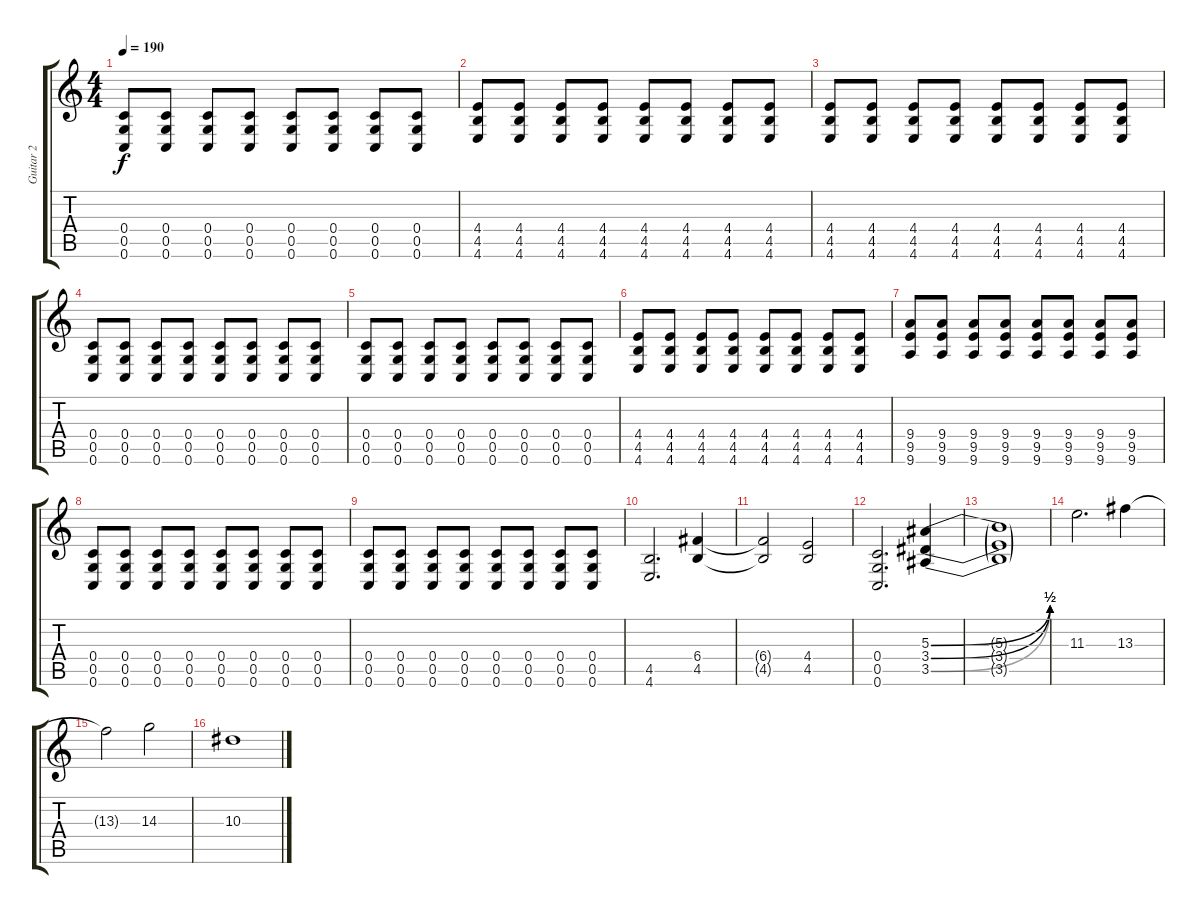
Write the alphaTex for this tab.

\track ("Guitar 2" "Guitar 2") {instrument overdrivenguitar}
\staff {score tabs}
\tuning (D4 A3 F3 C3 G2 C2) {hide}
\ts (4 4)
\tempo 190
\clef g2
\ks c
(0.4 0.5 0.6).8{dy f} (0.4 0.5 0.6).8 (0.4 0.5 0.6).8 (0.4 0.5 0.6).8 (0.4 0.5 0.6).8 (0.4 0.5 0.6).8 (0.4 0.5 0.6).8 (0.4 0.5 0.6).8 |
(4.4 4.5 4.6).8 (4.4 4.5 4.6).8 (4.4 4.5 4.6).8 (4.4 4.5 4.6).8 (4.4 4.5 4.6).8 (4.4 4.5 4.6).8 (4.4 4.5 4.6).8 (4.4 4.5 4.6).8 |
(4.4 4.5 4.6).8 (4.4 4.5 4.6).8 (4.4 4.5 4.6).8 (4.4 4.5 4.6).8 (4.4 4.5 4.6).8 (4.4 4.5 4.6).8 (4.4 4.5 4.6).8 (4.4 4.5 4.6).8 |
(0.4 0.5 0.6).8 (0.4 0.5 0.6).8 (0.4 0.5 0.6).8 (0.4 0.5 0.6).8 (0.4 0.5 0.6).8 (0.4 0.5 0.6).8 (0.4 0.5 0.6).8 (0.4 0.5 0.6).8 |
(0.4 0.5 0.6).8 (0.4 0.5 0.6).8 (0.4 0.5 0.6).8 (0.4 0.5 0.6).8 (0.4 0.5 0.6).8 (0.4 0.5 0.6).8 (0.4 0.5 0.6).8 (0.4 0.5 0.6).8 |
(4.4 4.5 4.6).8 (4.4 4.5 4.6).8 (4.4 4.5 4.6).8 (4.4 4.5 4.6).8 (4.4 4.5 4.6).8 (4.4 4.5 4.6).8 (4.4 4.5 4.6).8 (4.4 4.5 4.6).8 |
(9.4 9.5 9.6).8 (9.4 9.5 9.6).8 (9.4 9.5 9.6).8 (9.4 9.5 9.6).8 (9.4 9.5 9.6).8 (9.4 9.5 9.6).8 (9.4 9.5 9.6).8 (9.4 9.5 9.6).8 |
(0.4 0.5 0.6).8 (0.4 0.5 0.6).8 (0.4 0.5 0.6).8 (0.4 0.5 0.6).8 (0.4 0.5 0.6).8 (0.4 0.5 0.6).8 (0.4 0.5 0.6).8 (0.4 0.5 0.6).8 |
(0.4 0.5 0.6).8 (0.4 0.5 0.6).8 (0.4 0.5 0.6).8 (0.4 0.5 0.6).8 (0.4 0.5 0.6).8 (0.4 0.5 0.6).8 (0.4 0.5 0.6).8 (0.4 0.5 0.6).8 |
(4.5 4.6).2{d} (6.4 4.5).4 |
(6.4{t} 4.5{t}).2 (4.4 4.5).2 |
(0.4 0.5 0.6).2{d} (5.3{be (bend 0 0 60 2)} 3.4{be (bend 0 0 60 2)} 3.5{be (bend 0 0 60 2)}).4 |
(5.3{t} 3.4{t} 3.5{t}).1 |
11.3.2{d} 13.3.4 |
13.3{t}.2 14.3.2 |
10.3.1
